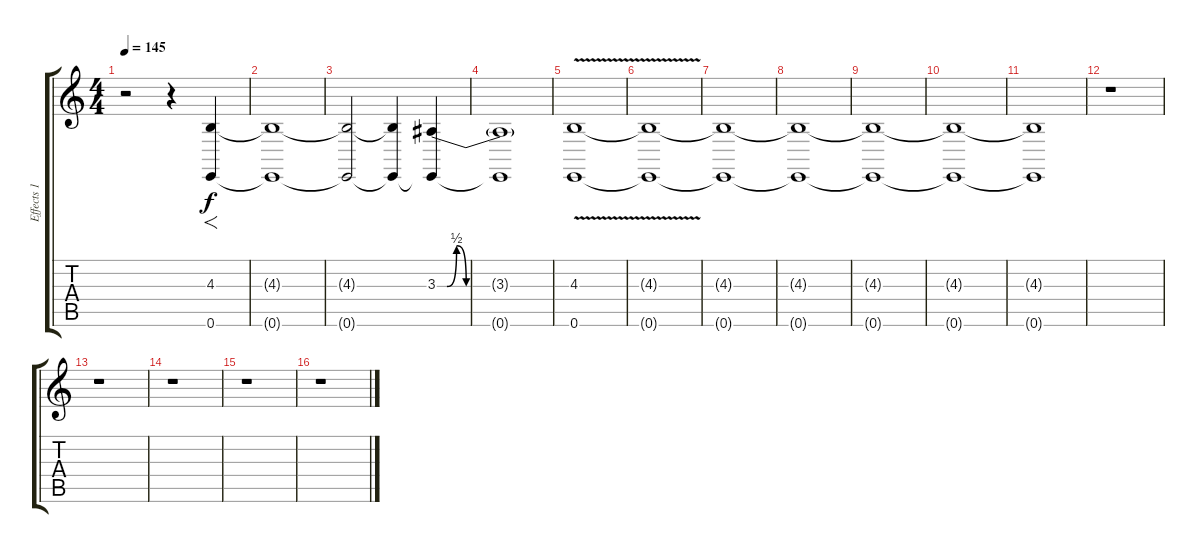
\track ("Effects 1" "Effects 1") {instrument fx7echoes}
\staff {score tabs}
\tuning (E4 B3 G3 D3 A2 E2) {hide}
\ts (4 4)
\tempo 145
\clef g2
\ks c
r.2{dy f instrument fx7echoes} r.4 (4.3 0.6).4{f} |
(4.3{t} 0.6{t}).1 |
(4.3{t} 0.6{t}).2 (4.3{t} 0.6{t}).4 (3.3{be (custom 0 0 5 0 10 2 15 0 45 0 60 0)} 0.6{t}).4 |
(3.3{t} 0.6{t}).1 |
(4.3{v} 0.6).1 |
(4.3{t} 0.6{t}).1 |
(4.3{t} 0.6{t}).1 |
(4.3{t} 0.6{t}).1 |
(4.3{t} 0.6{t}).1 |
(4.3{t} 0.6{t}).1 |
(4.3{t} 0.6{t}).1 |
r.1 |
r.1 |
r.1 |
r.1 |
r.1
